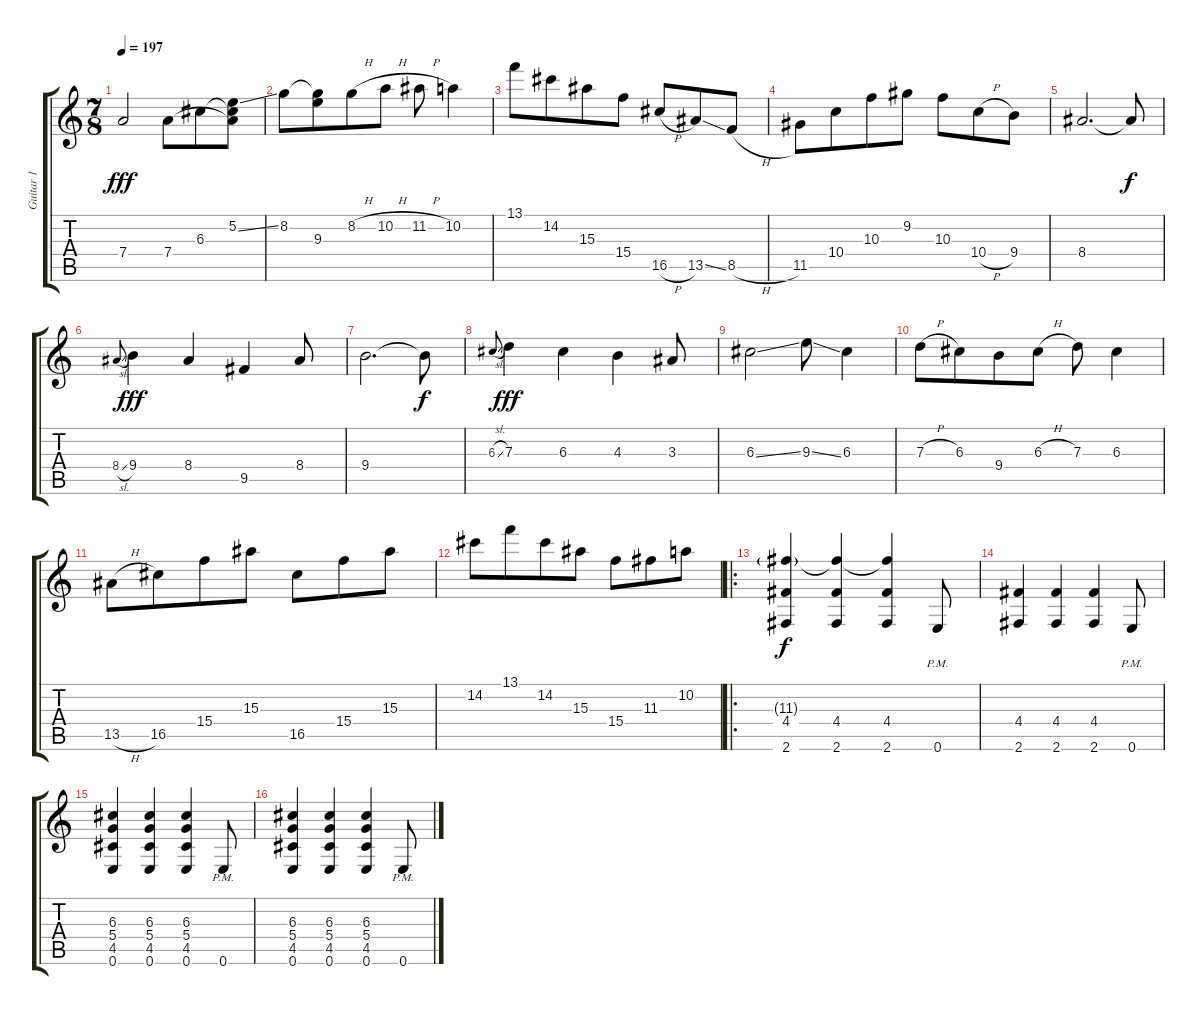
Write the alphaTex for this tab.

\track ("Guitar 1" "Guitar 1") {instrument distortionguitar}
\staff {score tabs}
\tuning (E4 B3 G3 D3 A2 E2) {hide}
\ts (7 8)
\tempo 197
\clef g2
\ks c
7.4.2{dy fff} 7.4.8 6.3.8 (5.2{ss} 6.3{t} 7.4{t}).8 |
8.2.8 (8.2{t} 9.3).8 8.2{h}.8 10.2{h}.8 11.2{h}.8 10.2.4 |
13.1.8 14.2.8 15.3.8 15.4.8 16.5{h}.8 13.5{ss}.8 8.5{h}.8 |
11.5.8 10.4.8 10.3.8 9.2.8 10.3.8 10.4{h}.8 9.4.8 |
8.4.2{d} 8.4{t}.8{dy f} |
8.4{sl}.8{gr onbeat} 9.4.4{dy fff} 8.4.4 9.5.4 8.4.8 |
9.4.2{d} 9.4{t}.8{dy f} |
6.3{sl}.8{gr onbeat} 7.3.4{dy fff} 6.3.4 4.3.4 3.3.8 |
6.3{ss}.2 9.3{ss}.8 6.3.4 |
7.3{h}.8 6.3.8 9.4.8 6.3{h}.8 7.3.8 6.3.4 |
13.5{h}.8 16.5.8 15.4.8 15.3.8 16.5.8 15.4.8 15.3.8 |
14.2.8 13.1.8 14.2.8 15.3.8 15.4.8 11.3.8 10.2.8 |
\ro
(11.3{g} 4.4 2.6).4{dy f} (11.3{t} 4.4 2.6).4 (11.3{t} 4.4 2.6).4 0.6{pm}.8 |
(4.4 2.6).4 (4.4 2.6).4 (4.4 2.6).4 0.6{pm}.8 |
(6.3 5.4 4.5 0.6).4 (6.3 5.4 4.5 0.6).4 (6.3 5.4 4.5 0.6).4 0.6{pm}.8 |
(6.3 5.4 4.5 0.6).4 (6.3 5.4 4.5 0.6).4 (6.3 5.4 4.5 0.6).4 0.6{pm}.8
